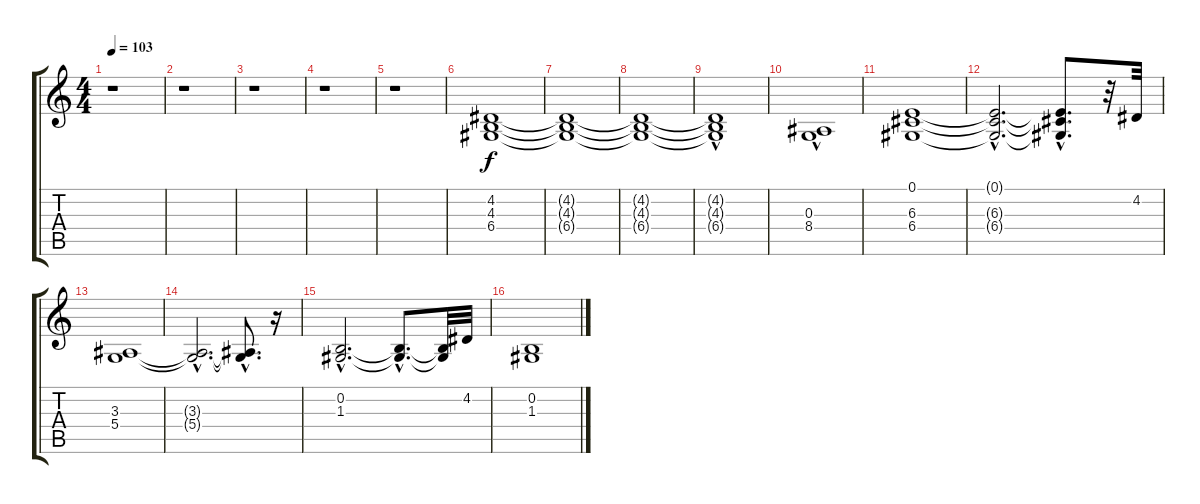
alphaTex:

\track "" {instrument synthstrings1}
\staff {score tabs}
\tuning (E4 B3 G3 D3 A2 E2) {hide}
\ts (4 4)
\tempo 103
\clef g2
\ks c
r.1{dy f} |
r.1 |
r.1 |
r.1 |
r.1 |
(4.2 4.3 6.4).1 |
(4.2{t} 4.3{t} 6.4{t}).1 |
(4.2{t} 4.3{t} 6.4{t}).1 |
(4.2{t} 4.3{hac t} 6.4{hac t}).1 |
(0.3 8.4{hac}).1 |
(0.1 6.3 6.4).1 |
(0.1{hac t} 6.3{hac t} 6.4{hac t}).2{d} (0.1{hac t} 6.3{hac t} 6.4{hac t}).8{d} r.32 4.2.32 |
(3.3 5.4).1 |
(3.3{hac t} 5.4{hac t}).2{d} (3.3{hac t} 5.4{hac t}).8{d} r.16 |
(0.2{hac} 1.3{hac}).2{d} (0.2{hac t} 1.3{hac t}).8{d} (0.2{t} 1.3{t}).32 4.2.32 |
(0.2 1.3).1
